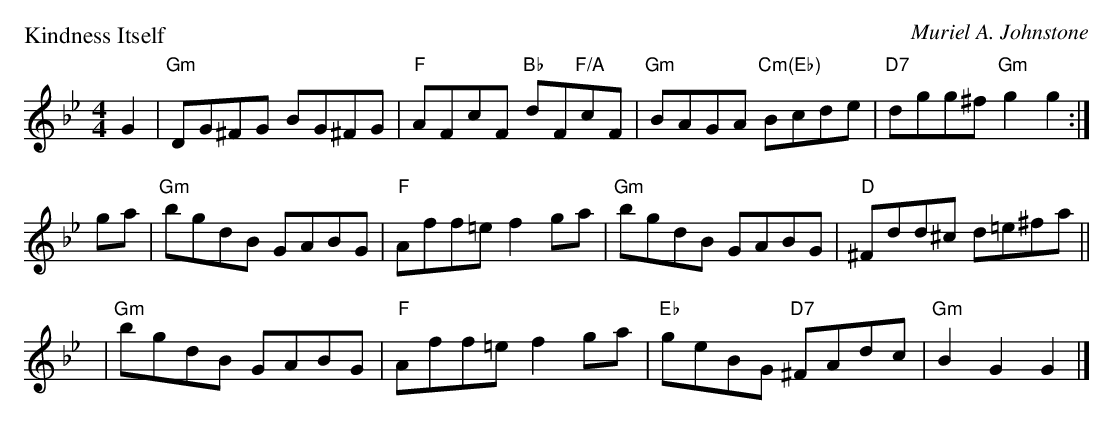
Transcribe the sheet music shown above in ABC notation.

X:1
P: Kindness Itself
C: Muriel A. Johnstone
M: 4/4
L: 1/8
K: Gm
G2 \
|  "Gm"DG^FG BG^FG | "F"AFcF "Bb"dF"F/A"cF | "Gm"BAGA "Cm(Eb)"Bcde | "D7"dgg^f "Gm"g2g2 :|
ga \
| "Gm"bgdB GABG | "F"Aff=e f2ga | "Gm"bgdB GABG | "D"^Fdd^c d=e^fa ||
y3 \
| "Gm"bgdB GABG | "F"Aff=e f2ga | "Eb"geBG "D7"^FAdc | "Gm"B2G2 G2 |]
